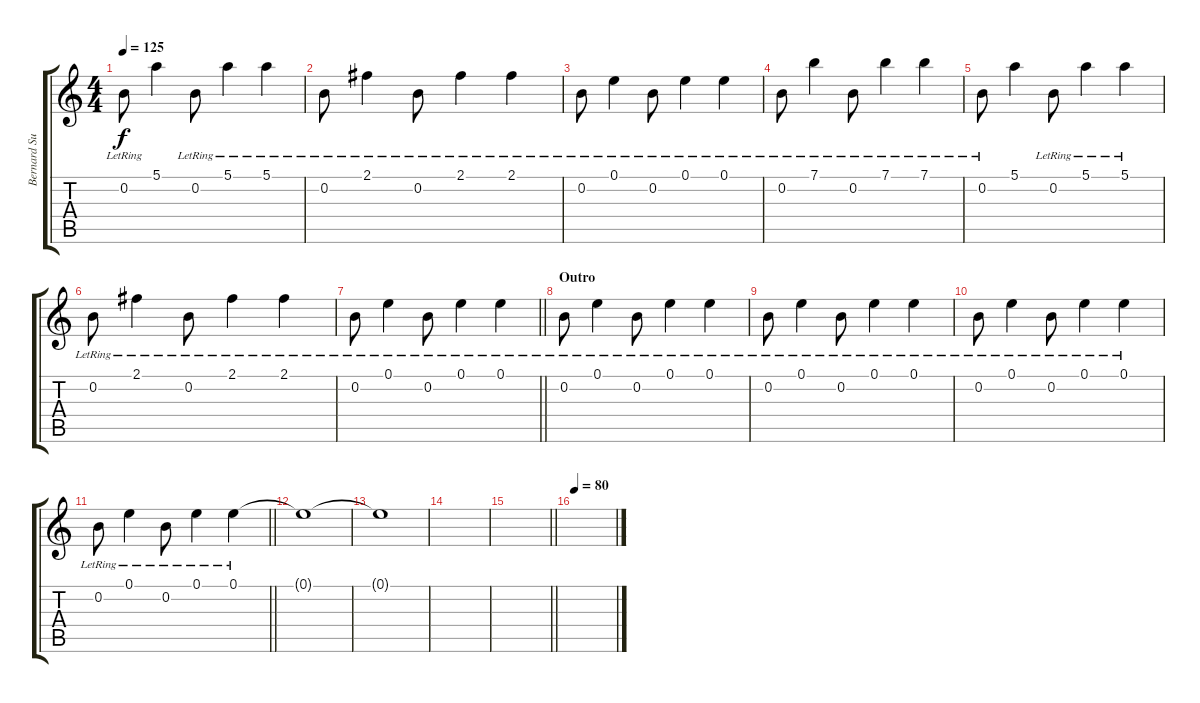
\track ("Bernard Sumner" "Bernard Su") {instrument overdrivenguitar}
\staff {score tabs}
\tuning (E4 B3 G3 D3 A2 E2) {hide}
\ts (4 4)
\tempo 125
\clef g2
\ks c
0.2{lr}.8{dy f} 5.1.4 0.2{lr}.8 5.1{lr}.4 5.1{lr}.4 |
0.2{lr}.8 2.1{lr}.4 0.2{lr}.8 2.1{lr}.4 2.1{lr}.4 |
0.2{lr}.8 0.1{lr}.4 0.2{lr}.8 0.1{lr}.4 0.1{lr}.4 |
0.2{lr}.8 7.1{lr}.4 0.2{lr}.8 7.1{lr}.4 7.1{lr}.4 |
0.2{lr}.8 5.1.4 0.2{lr}.8 5.1{lr}.4 5.1{lr}.4 |
0.2{lr}.8 2.1{lr}.4 0.2{lr}.8 2.1{lr}.4 2.1{lr}.4 |
\barLineRight lightlight
0.2{lr}.8 0.1{lr}.4 0.2{lr}.8 0.1{lr}.4 0.1{lr}.4 |
\section ("" "Outro")
0.2{lr}.8 0.1{lr}.4 0.2{lr}.8 0.1{lr}.4 0.1{lr}.4 |
0.2{lr}.8 0.1{lr}.4 0.2{lr}.8 0.1{lr}.4 0.1{lr}.4 |
0.2{lr}.8 0.1{lr}.4 0.2{lr}.8 0.1{lr}.4 0.1{lr}.4 |
\barLineRight lightlight
0.2{lr}.8 0.1{lr}.4 0.2{lr}.8 0.1{lr}.4 0.1{lr}.4 |
0.1{t}.1 |
0.1{t}.1 |
|
\barLineRight lightlight
|
\tempo 80
